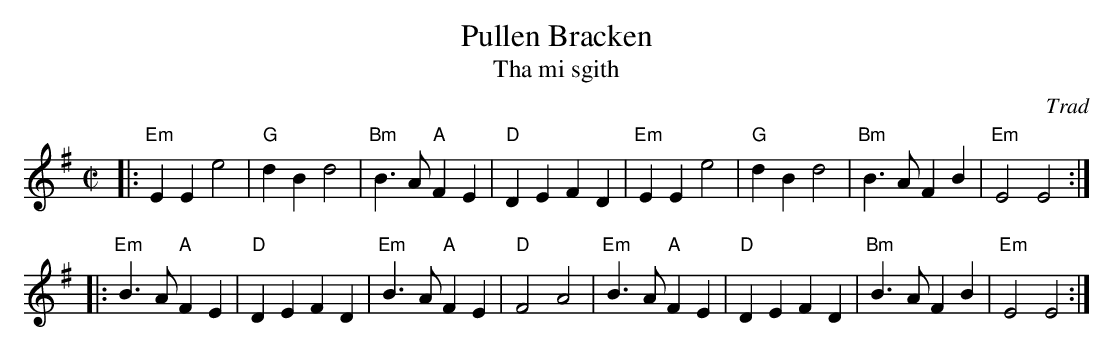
X:1
T: Pullen Bracken
T: Tha mi sgith
O: Trad
M: C|
L: 1/4
K: Em
|: "Em"EE     e2 | "G"dB d2 | "Bm"B>A "A"FE | "D"DE FD | "Em"EE     e2 | "G"dB d2 | "Bm"B>A FB | "Em"E2 E2 :|
|: "Em"B>A "A"FE | "D"DE FD | "Em"B>A "A"FE | "D"F2 A2 | "Em"B>A "A"FE | "D"DE FD | "Bm"B>A FB | "Em"E2 E2 :|
